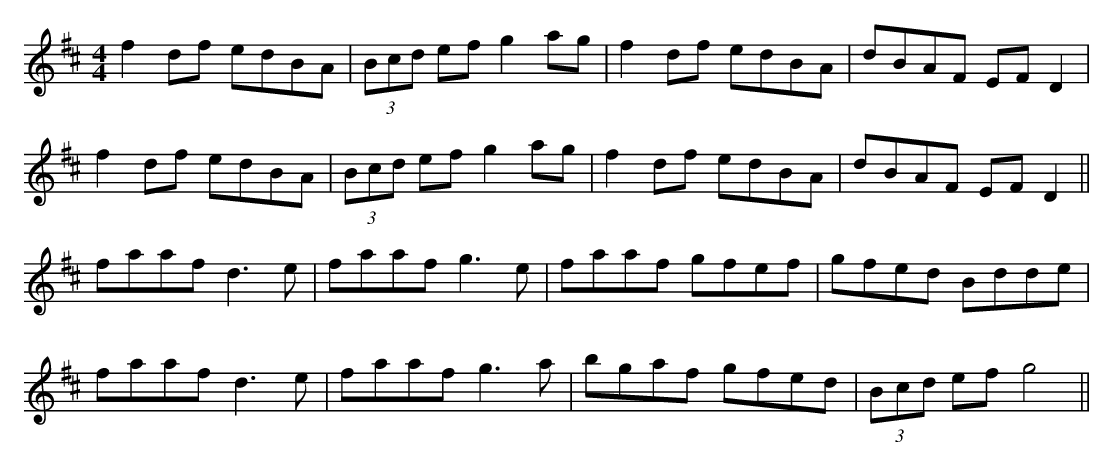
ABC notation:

X:1
M:4/4
K:D
f2 df edBA|(3Bcd ef g2 ag|f2 df edBA|dBAF EF D2|
f2 df edBA|(3Bcd ef g2 ag|f2 df edBA|dBAF EF D2||
faaf d3e|faaf g3e|faaf gfef|gfed Bdde|
faaf d3e|faaf g3a|bgaf gfed|(3Bcd ef g4||
